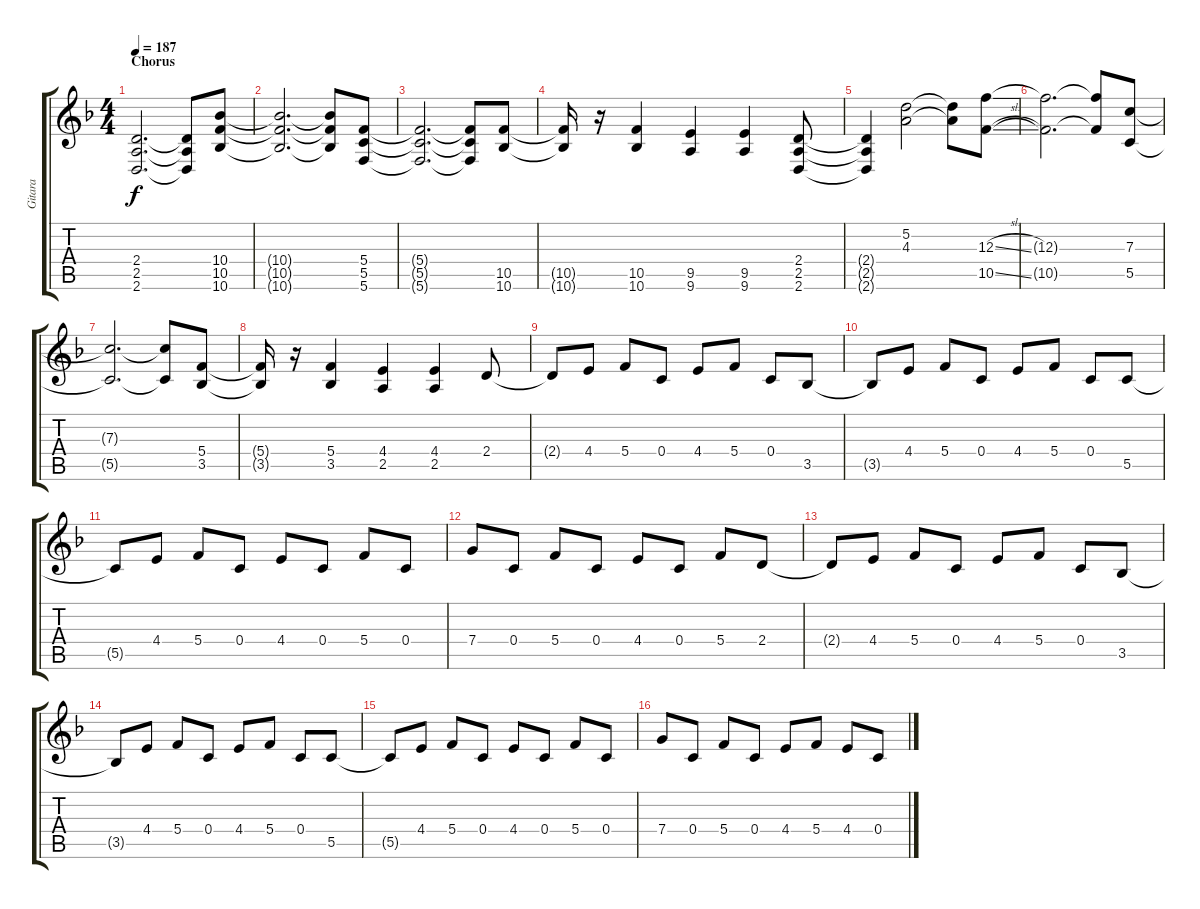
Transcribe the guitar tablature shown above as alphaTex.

\track ("Gitara" "Gitara") {instrument distortionguitar}
\staff {score tabs}
\tuning (D4 A3 F3 C3 G2 C2) {hide}
\ts (4 4)
\section ("" "Chorus")
\tempo 187
\clef g2
\ks dminor
(2.4{t} 2.5{t} 2.6{t}).2{d dy f} (2.4{t} 2.5{t} 2.6{t}).8 (10.4 10.5 10.6).8 |
(10.4{t} 10.5{t} 10.6{t}).2{d} (10.4{t} 10.5{t} 10.6{t}).8 (5.4 5.5 5.6).8 |
(5.4{t} 5.5{t} 5.6{t}).2{d} (5.4{t} 5.5{t} 5.6{t}).8 (10.5 10.6).8 |
(10.5{t} 10.6{t}).16 r.16 (10.5 10.6).4 (9.5 9.6).4 (9.5 9.6).4 (2.4 2.5 2.6).8 |
(2.4{t} 2.5{t} 2.6{t}).4 (5.2 4.3).2 (5.2{t} 4.3{t}).8 (12.3{sl} 10.5{sl}).8 |
(12.3{t} 10.5{t}).2{d} (12.3{t} 10.5{t}).8 (7.3 5.5).8 |
(7.3{t} 5.5{t}).2{d} (7.3{t} 5.5{t}).8 (5.4 3.5).8 |
(5.4{t} 3.5{t}).16 r.16 (5.4 3.5).4 (4.4 2.5).4 (4.4 2.5).4 2.4.8 |
2.4{t}.8 4.4.8 5.4.8 0.4.8 4.4.8 5.4.8 0.4.8 3.5.8 |
3.5{t}.8 4.4.8 5.4.8 0.4.8 4.4.8 5.4.8 0.4.8 5.5.8 |
5.5{t}.8 4.4.8 5.4.8 0.4.8 4.4.8 0.4.8 5.4.8 0.4.8 |
7.4.8 0.4.8 5.4.8 0.4.8 4.4.8 0.4.8 5.4.8 2.4.8 |
2.4{t}.8 4.4.8 5.4.8 0.4.8 4.4.8 5.4.8 0.4.8 3.5.8 |
3.5{t}.8 4.4.8 5.4.8 0.4.8 4.4.8 5.4.8 0.4.8 5.5.8 |
5.5{t}.8 4.4.8 5.4.8 0.4.8 4.4.8 0.4.8 5.4.8 0.4.8 |
7.4.8 0.4.8 5.4.8 0.4.8 4.4.8 5.4.8 4.4.8 0.4.8
